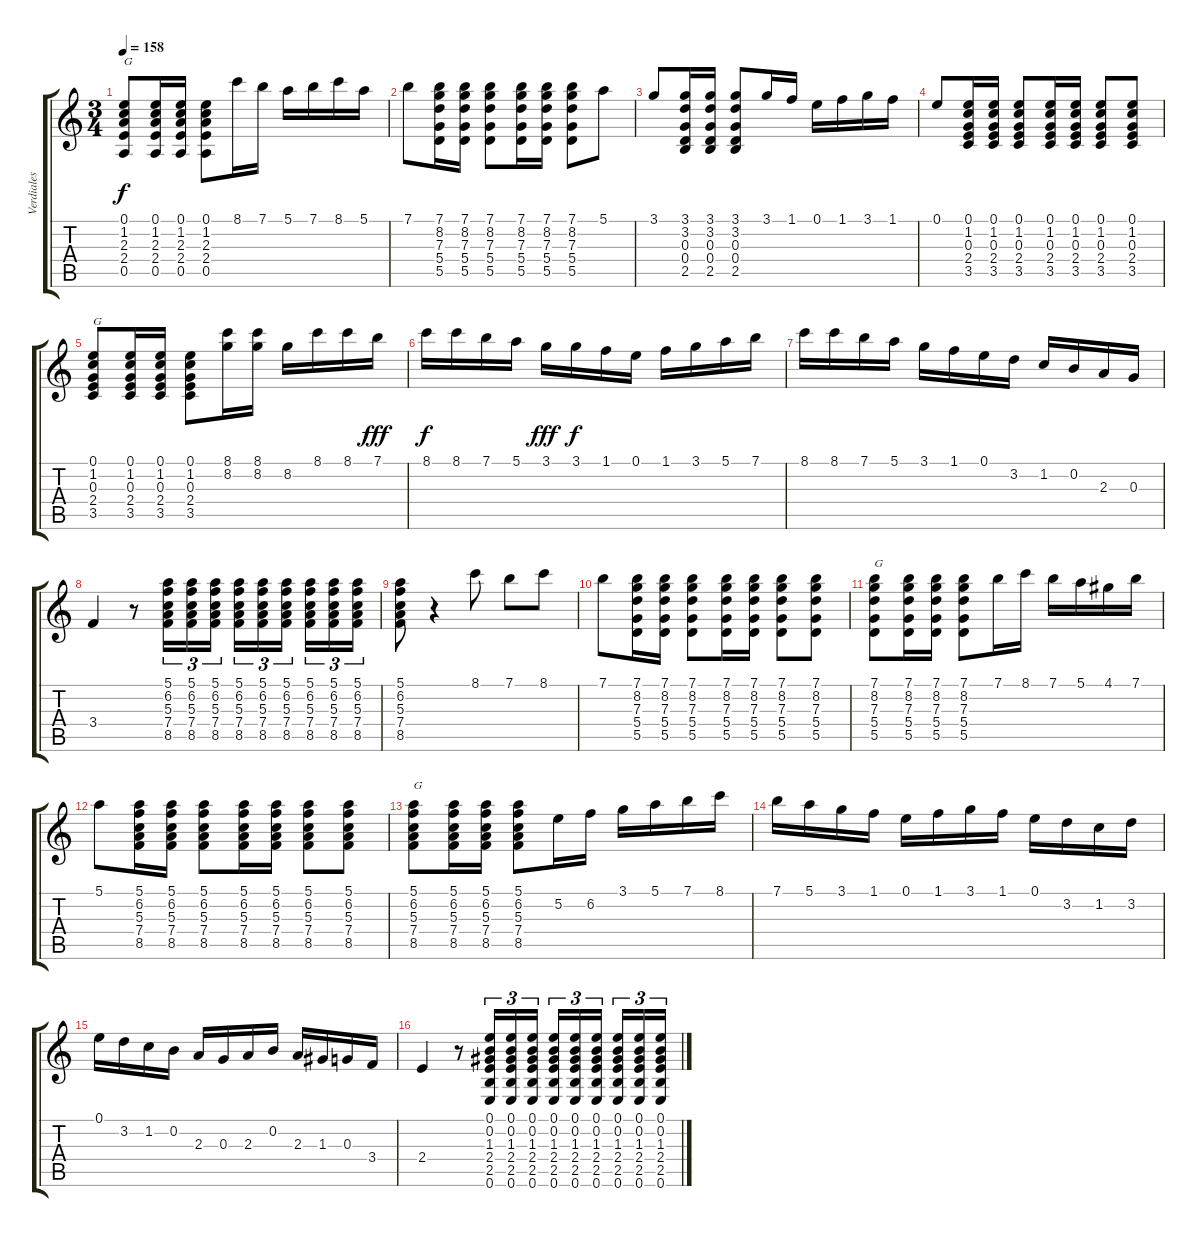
\track ("Verdiales" "Verdiales") {instrument acousticguitarnylon}
\staff {score tabs}
\tuning (E4 B3 G3 D3 A2 E2) {hide}
\ts (3 4)
\tempo 158
\clef g2
\ks c
(0.1 1.2 2.3 2.4 0.5).8{txt "G" dy f} (0.1 1.2 2.3 2.4 0.5).16 (0.1 1.2 2.3 2.4 0.5).16 (0.1 1.2 2.3 2.4 0.5).8 8.1.16 7.1.16 5.1.16 7.1.16 8.1.16 5.1.16 |
7.1.8 (7.1 8.2 7.3 5.4 5.5).16 (7.1 8.2 7.3 5.4 5.5).16 (7.1 8.2 7.3 5.4 5.5).8 (7.1 8.2 7.3 5.4 5.5).16 (7.1 8.2 7.3 5.4 5.5).16 (7.1 8.2 7.3 5.4 5.5).8 5.1.8 |
3.1.8 (3.1 3.2 0.3 0.4 2.5).16 (3.1 3.2 0.3 0.4 2.5).16 (3.1 3.2 0.3 0.4 2.5).8 3.1.16 1.1.16 0.1.16 1.1.16 3.1.16 1.1.16 |
0.1.8 (0.1 1.2 0.3 2.4 3.5).16 (0.1 1.2 0.3 2.4 3.5).16 (0.1 1.2 0.3 2.4 3.5).8 (0.1 1.2 0.3 2.4 3.5).16 (0.1 1.2 0.3 2.4 3.5).16 (0.1 1.2 0.3 2.4 3.5).8 (0.1 1.2 0.3 2.4 3.5).8 |
(0.1 1.2 0.3 2.4 3.5).8{txt "G"} (0.1 1.2 0.3 2.4 3.5).16 (0.1 1.2 0.3 2.4 3.5).16 (0.1 1.2 0.3 2.4 3.5).8 (8.1 8.2).16 (8.1 8.2).16 8.2.16 8.1.16 8.1.16 7.1.16{dy fff} |
8.1.16{dy f} 8.1.16 7.1.16 5.1.16 3.1.16{dy fff} 3.1.16{dy f} 1.1.16 0.1.16 1.1.16 3.1.16 5.1.16 7.1.16 |
8.1.16 8.1.16 7.1.16 5.1.16 3.1.16 1.1.16 0.1.16 3.2.16 1.2.16 0.2.16 2.3.16 0.3.16 |
3.4.4 r.8 (5.1 6.2 5.3 7.4 8.5).16{tu (3 2)} (5.1 6.2 5.3 7.4 8.5).16{tu (3 2)} (5.1 6.2 5.3 7.4 8.5).16{tu (3 2)} (5.1 6.2 5.3 7.4 8.5).16{tu (3 2)} (5.1 6.2 5.3 7.4 8.5).16{tu (3 2)} (5.1 6.2 5.3 7.4 8.5).16{tu (3 2)} (5.1 6.2 5.3 7.4 8.5).16{tu (3 2)} (5.1 6.2 5.3 7.4 8.5).16{tu (3 2)} (5.1 6.2 5.3 7.4 8.5).16{tu (3 2)} |
(5.1 6.2 5.3 7.4 8.5).8 r.4 8.1.8 7.1.8 8.1.8 |
7.1.8 (7.1 8.2 7.3 5.4 5.5).16 (7.1 8.2 7.3 5.4 5.5).16 (7.1 8.2 7.3 5.4 5.5).8 (7.1 8.2 7.3 5.4 5.5).16 (7.1 8.2 7.3 5.4 5.5).16 (7.1 8.2 7.3 5.4 5.5).8 (7.1 8.2 7.3 5.4 5.5).8 |
(7.1 8.2 7.3 5.4 5.5).8{txt "G"} (7.1 8.2 7.3 5.4 5.5).16 (7.1 8.2 7.3 5.4 5.5).16 (7.1 8.2 7.3 5.4 5.5).8 7.1.16 8.1.16 7.1.16 5.1.16 4.1.16 7.1.16 |
5.1.8 (5.1 6.2 5.3 7.4 8.5).16 (5.1 6.2 5.3 7.4 8.5).16 (5.1 6.2 5.3 7.4 8.5).8 (5.1 6.2 5.3 7.4 8.5).16 (5.1 6.2 5.3 7.4 8.5).16 (5.1 6.2 5.3 7.4 8.5).8 (5.1 6.2 5.3 7.4 8.5).8 |
(5.1 6.2 5.3 7.4 8.5).8{txt "G"} (5.1 6.2 5.3 7.4 8.5).16 (5.1 6.2 5.3 7.4 8.5).16 (5.1 6.2 5.3 7.4 8.5).8 5.2.16 6.2.16 3.1.16 5.1.16 7.1.16 8.1.16 |
7.1.16 5.1.16 3.1.16 1.1.16 0.1.16 1.1.16 3.1.16 1.1.16 0.1.16 3.2.16 1.2.16 3.2.16 |
0.1.16 3.2.16 1.2.16 0.2.16 2.3.16 0.3.16 2.3.16 0.2.16 2.3.16 1.3.16 0.3.16 3.4.16 |
2.4.4 r.8 (0.1 0.2 1.3 2.4 2.5 0.6).16{tu (3 2)} (0.1 0.2 1.3 2.4 2.5 0.6).16{tu (3 2)} (0.1 0.2 1.3 2.4 2.5 0.6).16{tu (3 2)} (0.1 0.2 1.3 2.4 2.5 0.6).16{tu (3 2)} (0.1 0.2 1.3 2.4 2.5 0.6).16{tu (3 2)} (0.1 0.2 1.3 2.4 2.5 0.6).16{tu (3 2)} (0.1 0.2 1.3 2.4 2.5 0.6).16{tu (3 2)} (0.1 0.2 1.3 2.4 2.5 0.6).16{tu (3 2)} (0.1 0.2 1.3 2.4 2.5 0.6).16{tu (3 2)}
